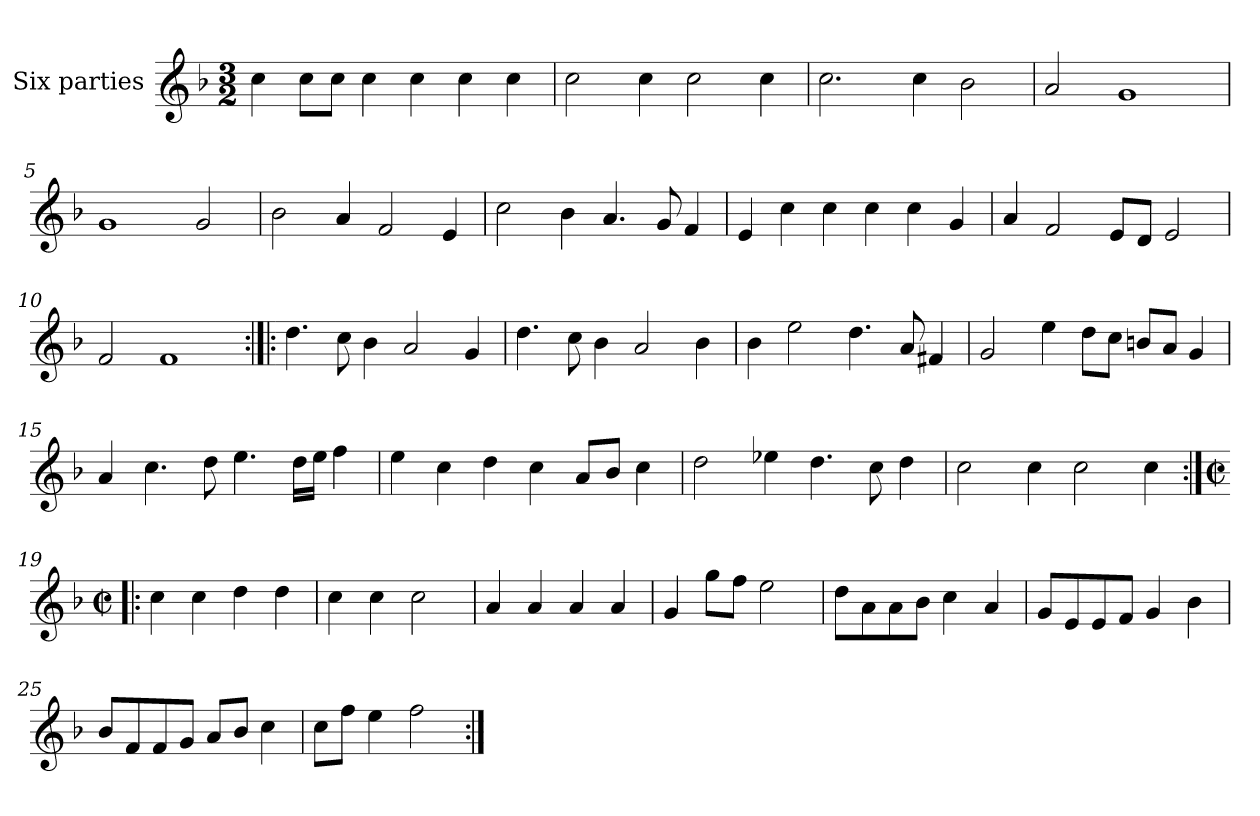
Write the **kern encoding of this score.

**kern
*part1
*staff1
*I"Six parties
*clefG2
*k[b-]
*M3/2
*MM180
=1
4cc\
8cc\L
8cc\J
4cc\
4cc\
4cc\
4cc\
=2
2cc\
4cc\
2cc\
4cc\
=3
2.cc\
4cc\
2b-\
=4
2a/
1g
=5
1g
2g/
=6
2b-\
4a/
2f/
4e/
=7
2cc\
4b-\
4.a/
8g/
4f/
=8
4e/
4cc\
4cc\
4cc\
4cc\
4g/
=9
4a/
2f/
8e/L
8d/J
2e/
=10
2f/
1f
=11:|!|:
4.dd\
8cc\
4b-\
2a/
4g/
=12
4.dd\
8cc\
4b-\
2a/
4b-\
=13
4b-\
2ee\
4.dd\
8a/
4f#X/
=14
2g/
4ee\
8dd\L
8cc\J
8bn/L
8a/J
4g/
=15
4a/
4.cc\
8dd\
4.ee\
16dd\LL
16ee\JJ
4ff\
=16
4ee\
4cc\
4dd\
4cc\
8a/L
8b-/J
4cc\
=17
2dd\
4ee-X\
4.dd\
8cc\
4dd\
=18
2cc\
4cc\
2cc\
4cc\
=19:|!|:
*M2/2
*met(c|)
4cc\
4cc\
4dd\
4dd\
=20
4cc\
4cc\
2cc\
=21
4a/
4a/
4a/
4a/
=22
4g/
8gg\L
8ff\J
2ee\
=23
8dd\L
8a\
8a\
8b-\J
4cc\
4a/
=24
8g/L
8e/
8e/
8f/J
4g/
4b-\
=25
8b-/L
8f/
8f/
8g/J
8a/L
8b-/J
4cc\
=26
8cc\L
8ff\J
4ee\
2ff\
=:|!
*-
